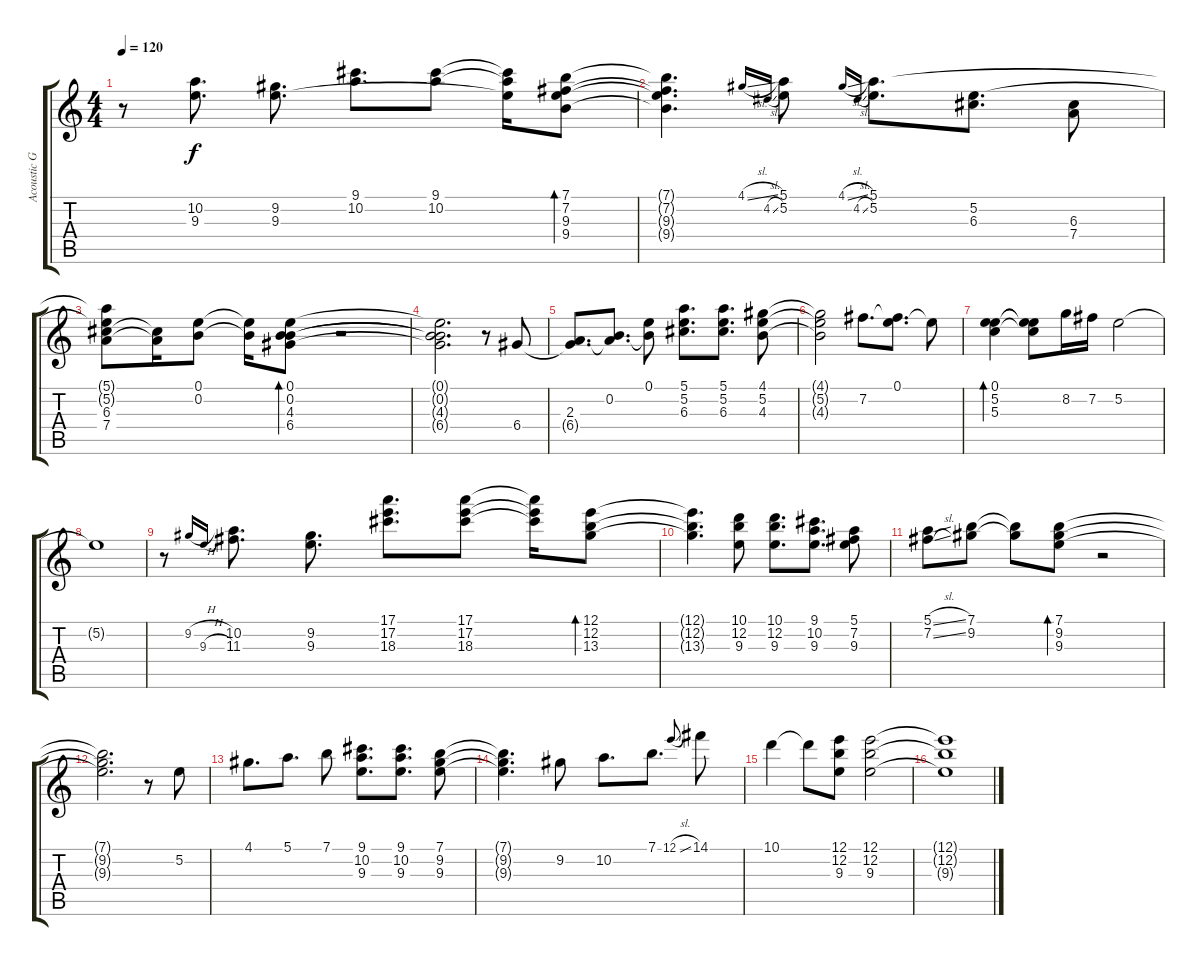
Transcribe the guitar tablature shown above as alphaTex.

\track ("Acoustic Guitar" "Acoustic G") {instrument acousticguitarsteel}
\staff {score tabs}
\tuning (E4 B3 G3 D3 A2 E2) {hide}
\ts (4 4)
\tempo 120
\clef g2
\ks c
r.8{dy f volume 12} (10.2 9.3).8{d} (9.2 9.3).8{d} (9.1 10.2).8{d} (9.1 10.2).8 (9.1{t} 10.2{t} 9.3{t}).16 (7.1 7.2 9.3 9.4).8{bd 60} |
(7.1{t} 7.2{t} 9.3{t} 9.4{t}).4{d} 4.1{sl}.16{gr onbeat} 4.2{sl}.16{gr onbeat} (5.1 5.2).8 4.1{sl}.16{gr onbeat} 4.2{sl}.16{gr onbeat} (5.1 5.2).8{d} (5.2 6.3).8{d} (6.3 7.4).8 |
(5.1{t} 5.2{t} 6.3 7.4).8 (6.3{t} 7.4{t}).16 (0.1 0.2).8 (0.1{t} 0.2{t}).16 (0.1 0.2 4.3 6.4).8{bd 480} r.2 |
(0.1{t} 0.2{t} 4.3{t} 6.4{t}).2{d} r.8 6.4.8 |
(2.3 6.4{t}).8{d} (0.2 2.3{t}).8{d} (0.1 0.2{t}).8 (5.1 5.2 6.3).8{d} (5.1 5.2 6.3).8{d} (4.1 5.2 4.3).8 |
(4.1{t} 5.2{t} 4.3{t}).2 7.2.8{d} (0.1 7.2{t}).8{d} 0.1{t}.8 |
(0.1 5.2 5.3).4{bd 120} (0.1{t} 5.2{t} 5.3{t}).8 8.2.16 7.2.16 5.2.2 |
5.2{t}.1 |
r.8 9.2{h}.16{gr onbeat} 9.3{h}.16{gr onbeat} (10.2 11.3).8{d} (9.2 9.3).8{d} (17.1 17.2 18.3).8{d} (17.1 17.2 18.3).8 (17.1{t} 17.2{t} 18.3{t}).16 (12.1 12.2 13.3).8{bd 120} |
(12.1{t} 12.2{t} 13.3{t}).4{d} (10.1 12.2 9.3).8 (10.1 12.2 9.3).8{d} (9.1 10.2 9.3).8{d} (5.1 7.2 9.3).8 |
(5.1{sl} 7.2{sl}).8 (7.1 9.2).8 (7.1{t} 9.2{t}).8 (7.1 9.2 9.3).8{bd 240} r.2 |
(7.1{t} 9.2{t} 9.3{t}).2{d} r.8 5.2.8 |
4.1.8{d} 5.1.8{d} 7.1.8 (9.1 10.2 9.3).8{d} (9.1 10.2 9.3).8{d} (7.1 9.2 9.3).8 |
(7.1{t} 9.2{t} 9.3{t}).4{d} 9.2.8 10.2.8{d} 7.1.8{d} 12.1{sl}.8{gr onbeat} 14.1.8 |
10.1.4 10.1{t}.8 (12.1 12.2 9.3).8 (12.1 12.2 9.3).2 |
(12.1{t} 12.2{t} 9.3{t}).1{volume 8}
